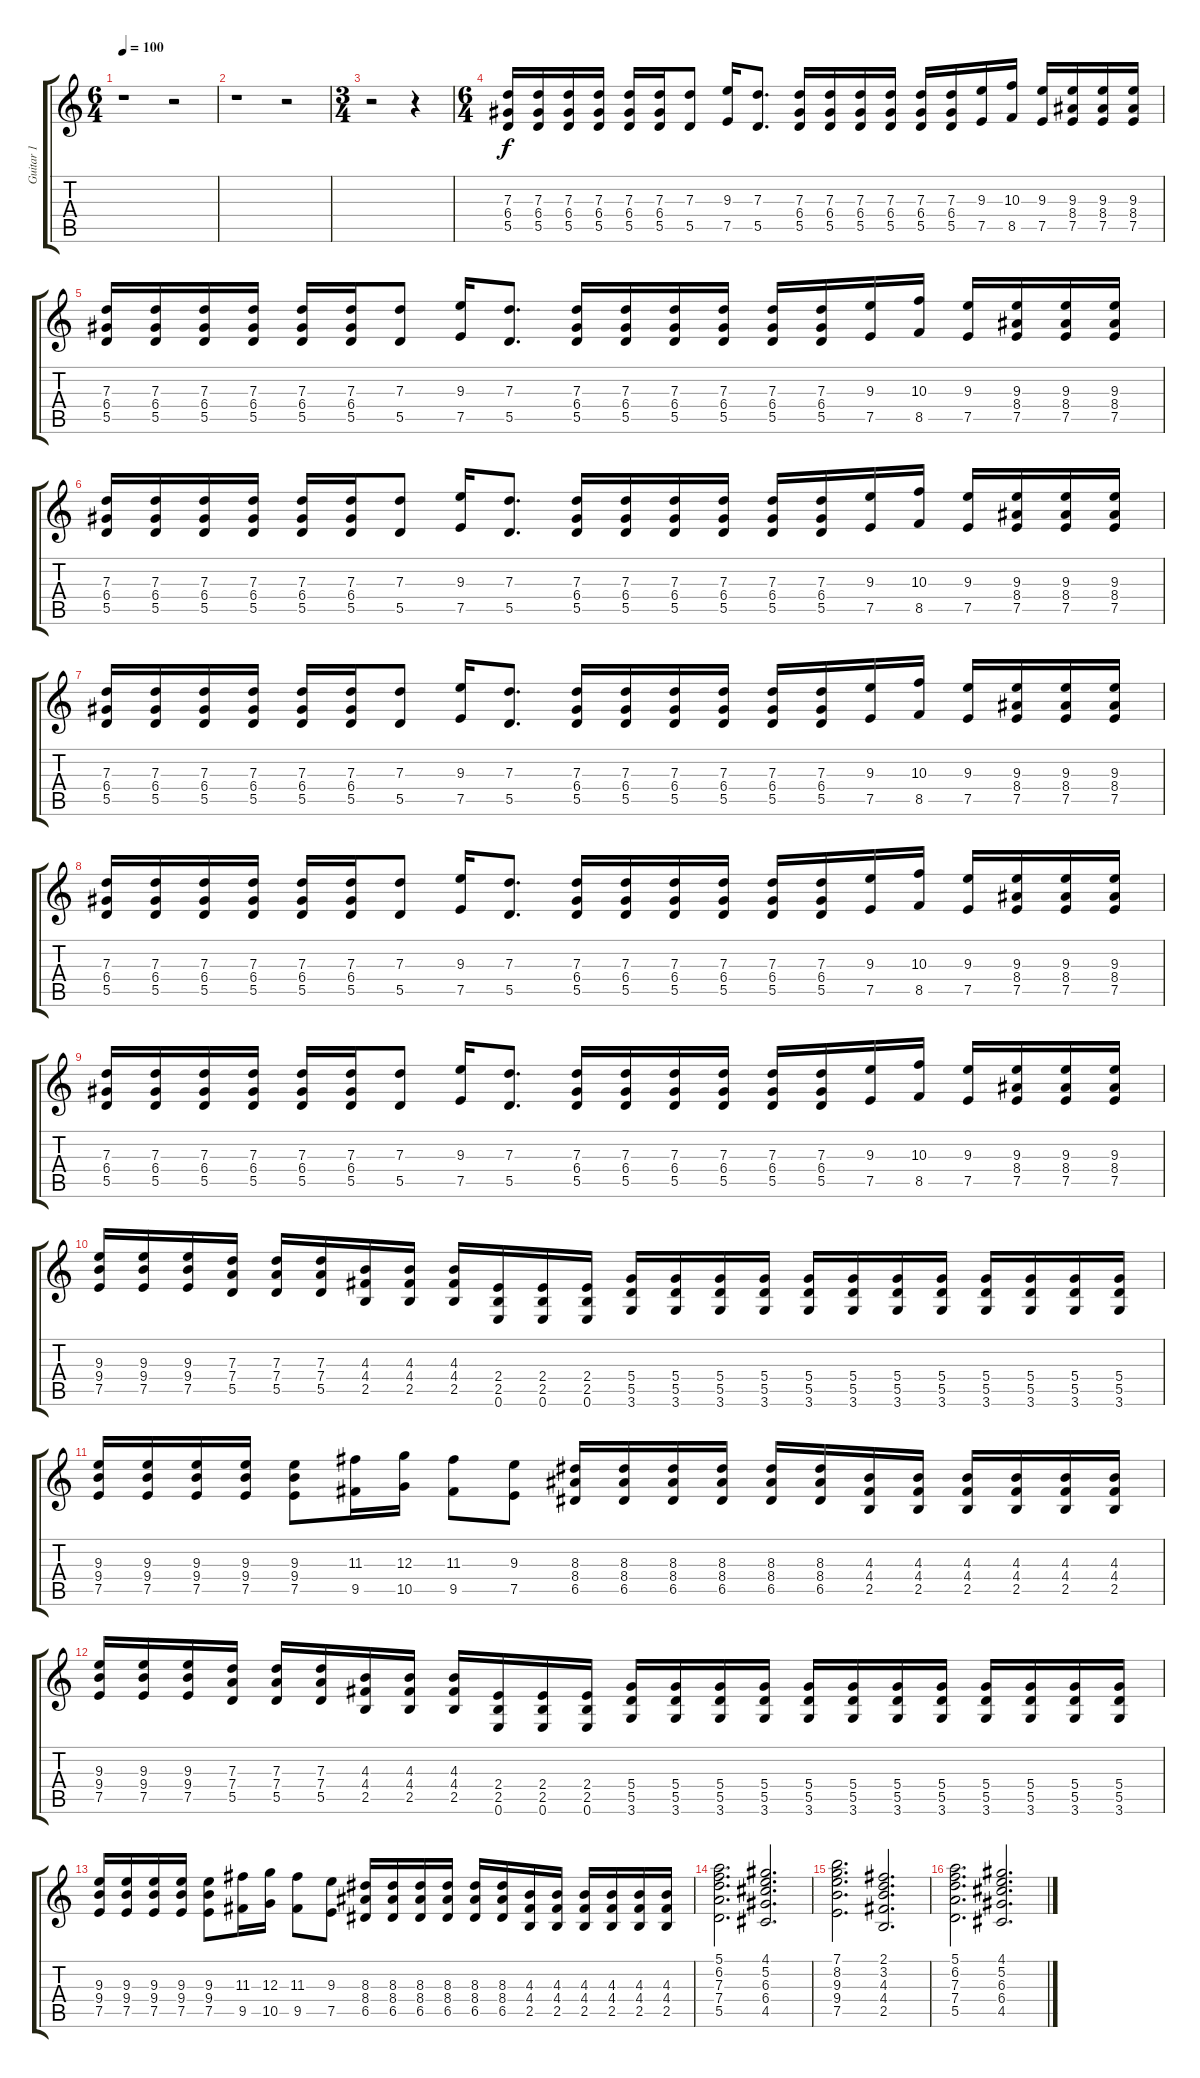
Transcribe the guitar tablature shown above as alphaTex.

\track ("Guitar 1" "Guitar 1") {instrument distortionguitar}
\staff {score tabs}
\tuning (E4 B3 G3 D3 A2 E2) {hide}
\ts (6 4)
\tempo 100
\clef g2
\ks c
r.1{dy f} r.2 |
r.1 r.2 |
\ts (3 4)
r.2 r.4 |
\ts (6 4)
(7.3 6.4 5.5).16 (7.3 6.4 5.5).16 (7.3 6.4 5.5).16 (7.3 6.4 5.5).16 (7.3 6.4 5.5).16 (7.3 6.4 5.5).16 (7.3 5.5).8 (9.3 7.5).16 (7.3 5.5).8{d} (7.3 6.4 5.5).16 (7.3 6.4 5.5).16 (7.3 6.4 5.5).16 (7.3 6.4 5.5).16 (7.3 6.4 5.5).16 (7.3 6.4 5.5).16 (9.3 7.5).16 (10.3 8.5).16 (9.3 7.5).16 (9.3 8.4 7.5).16 (9.3 8.4 7.5).16 (9.3 8.4 7.5).16 |
(7.3 6.4 5.5).16 (7.3 6.4 5.5).16 (7.3 6.4 5.5).16 (7.3 6.4 5.5).16 (7.3 6.4 5.5).16 (7.3 6.4 5.5).16 (7.3 5.5).8 (9.3 7.5).16 (7.3 5.5).8{d} (7.3 6.4 5.5).16 (7.3 6.4 5.5).16 (7.3 6.4 5.5).16 (7.3 6.4 5.5).16 (7.3 6.4 5.5).16 (7.3 6.4 5.5).16 (9.3 7.5).16 (10.3 8.5).16 (9.3 7.5).16 (9.3 8.4 7.5).16 (9.3 8.4 7.5).16 (9.3 8.4 7.5).16 |
(7.3 6.4 5.5).16 (7.3 6.4 5.5).16 (7.3 6.4 5.5).16 (7.3 6.4 5.5).16 (7.3 6.4 5.5).16 (7.3 6.4 5.5).16 (7.3 5.5).8 (9.3 7.5).16 (7.3 5.5).8{d} (7.3 6.4 5.5).16 (7.3 6.4 5.5).16 (7.3 6.4 5.5).16 (7.3 6.4 5.5).16 (7.3 6.4 5.5).16 (7.3 6.4 5.5).16 (9.3 7.5).16 (10.3 8.5).16 (9.3 7.5).16 (9.3 8.4 7.5).16 (9.3 8.4 7.5).16 (9.3 8.4 7.5).16 |
(7.3 6.4 5.5).16 (7.3 6.4 5.5).16 (7.3 6.4 5.5).16 (7.3 6.4 5.5).16 (7.3 6.4 5.5).16 (7.3 6.4 5.5).16 (7.3 5.5).8 (9.3 7.5).16 (7.3 5.5).8{d} (7.3 6.4 5.5).16 (7.3 6.4 5.5).16 (7.3 6.4 5.5).16 (7.3 6.4 5.5).16 (7.3 6.4 5.5).16 (7.3 6.4 5.5).16 (9.3 7.5).16 (10.3 8.5).16 (9.3 7.5).16 (9.3 8.4 7.5).16 (9.3 8.4 7.5).16 (9.3 8.4 7.5).16 |
(7.3 6.4 5.5).16 (7.3 6.4 5.5).16 (7.3 6.4 5.5).16 (7.3 6.4 5.5).16 (7.3 6.4 5.5).16 (7.3 6.4 5.5).16 (7.3 5.5).8 (9.3 7.5).16 (7.3 5.5).8{d} (7.3 6.4 5.5).16 (7.3 6.4 5.5).16 (7.3 6.4 5.5).16 (7.3 6.4 5.5).16 (7.3 6.4 5.5).16 (7.3 6.4 5.5).16 (9.3 7.5).16 (10.3 8.5).16 (9.3 7.5).16 (9.3 8.4 7.5).16 (9.3 8.4 7.5).16 (9.3 8.4 7.5).16 |
(7.3 6.4 5.5).16 (7.3 6.4 5.5).16 (7.3 6.4 5.5).16 (7.3 6.4 5.5).16 (7.3 6.4 5.5).16 (7.3 6.4 5.5).16 (7.3 5.5).8 (9.3 7.5).16 (7.3 5.5).8{d} (7.3 6.4 5.5).16 (7.3 6.4 5.5).16 (7.3 6.4 5.5).16 (7.3 6.4 5.5).16 (7.3 6.4 5.5).16 (7.3 6.4 5.5).16 (9.3 7.5).16 (10.3 8.5).16 (9.3 7.5).16 (9.3 8.4 7.5).16 (9.3 8.4 7.5).16 (9.3 8.4 7.5).16 |
(9.3 9.4 7.5).16 (9.3 9.4 7.5).16 (9.3 9.4 7.5).16 (7.3 7.4 5.5).16 (7.3 7.4 5.5).16 (7.3 7.4 5.5).16 (4.3 4.4 2.5).16 (4.3 4.4 2.5).16 (4.3 4.4 2.5).16 (2.4 2.5 0.6).16 (2.4 2.5 0.6).16 (2.4 2.5 0.6).16 (5.4 5.5 3.6).16 (5.4 5.5 3.6).16 (5.4 5.5 3.6).16 (5.4 5.5 3.6).16 (5.4 5.5 3.6).16 (5.4 5.5 3.6).16 (5.4 5.5 3.6).16 (5.4 5.5 3.6).16 (5.4 5.5 3.6).16 (5.4 5.5 3.6).16 (5.4 5.5 3.6).16 (5.4 5.5 3.6).16 |
(9.3 9.4 7.5).16 (9.3 9.4 7.5).16 (9.3 9.4 7.5).16 (9.3 9.4 7.5).16 (9.3 9.4 7.5).8 (11.3 9.5).16 (12.3 10.5).16 (11.3 9.5).8 (9.3 7.5).8 (8.3 8.4 6.5).16 (8.3 8.4 6.5).16 (8.3 8.4 6.5).16 (8.3 8.4 6.5).16 (8.3 8.4 6.5).16 (8.3 8.4 6.5).16 (4.3 4.4 2.5).16 (4.3 4.4 2.5).16 (4.3 4.4 2.5).16 (4.3 4.4 2.5).16 (4.3 4.4 2.5).16 (4.3 4.4 2.5).16 |
(9.3 9.4 7.5).16 (9.3 9.4 7.5).16 (9.3 9.4 7.5).16 (7.3 7.4 5.5).16 (7.3 7.4 5.5).16 (7.3 7.4 5.5).16 (4.3 4.4 2.5).16 (4.3 4.4 2.5).16 (4.3 4.4 2.5).16 (2.4 2.5 0.6).16 (2.4 2.5 0.6).16 (2.4 2.5 0.6).16 (5.4 5.5 3.6).16 (5.4 5.5 3.6).16 (5.4 5.5 3.6).16 (5.4 5.5 3.6).16 (5.4 5.5 3.6).16 (5.4 5.5 3.6).16 (5.4 5.5 3.6).16 (5.4 5.5 3.6).16 (5.4 5.5 3.6).16 (5.4 5.5 3.6).16 (5.4 5.5 3.6).16 (5.4 5.5 3.6).16 |
(9.3 9.4 7.5).16 (9.3 9.4 7.5).16 (9.3 9.4 7.5).16 (9.3 9.4 7.5).16 (9.3 9.4 7.5).8 (11.3 9.5).16 (12.3 10.5).16 (11.3 9.5).8 (9.3 7.5).8 (8.3 8.4 6.5).16 (8.3 8.4 6.5).16 (8.3 8.4 6.5).16 (8.3 8.4 6.5).16 (8.3 8.4 6.5).16 (8.3 8.4 6.5).16 (4.3 4.4 2.5).16 (4.3 4.4 2.5).16 (4.3 4.4 2.5).16 (4.3 4.4 2.5).16 (4.3 4.4 2.5).16 (4.3 4.4 2.5).16 |
(5.1 6.2 7.3 7.4 5.5).2{d} (4.1 5.2 6.3 6.4 4.5).2{d} |
(7.1 8.2 9.3 9.4 7.5).2{d} (2.1 3.2 4.3 4.4 2.5).2{d} |
(5.1 6.2 7.3 7.4 5.5).2{d} (4.1 5.2 6.3 6.4 4.5).2{d}
